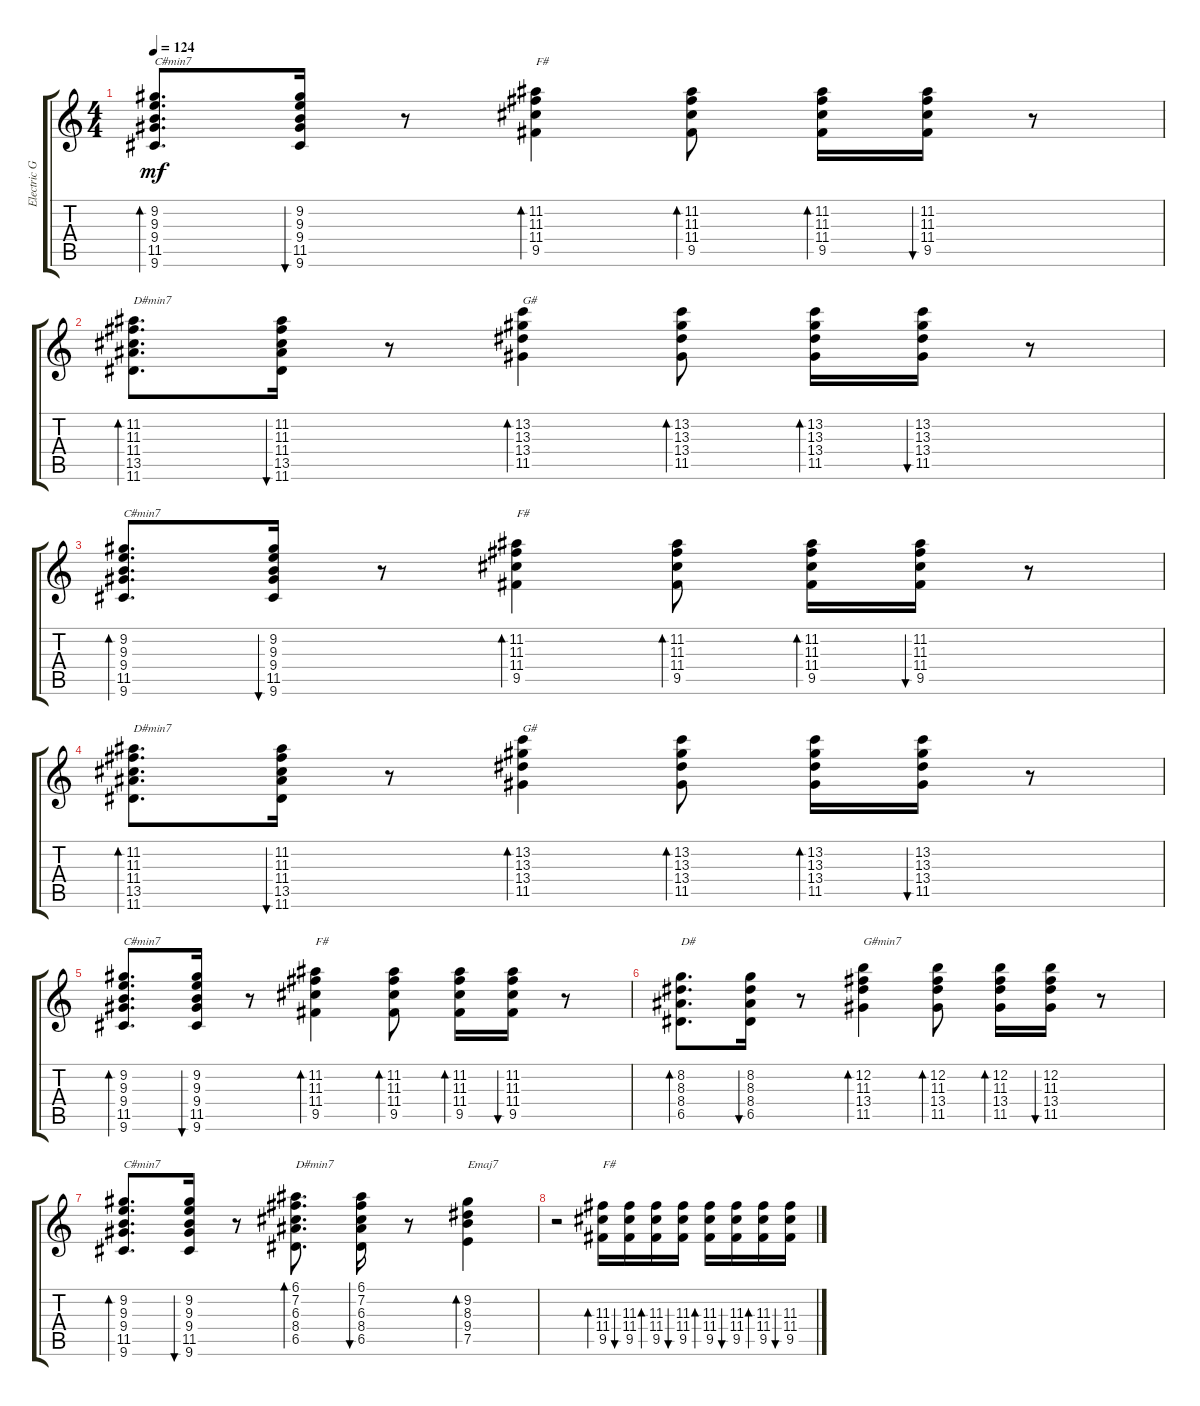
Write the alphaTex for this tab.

\track ("Electric Guitar" "Electric G") {instrument electricguitarclean}
\staff {score tabs}
\tuning (E4 B3 G3 D3 A2 E2) {hide}
\ts (4 4)
\tempo 124
\clef g2
\ks c
(9.2 9.3 9.4 11.5 9.6).8{d bd 30 txt "C#min7" dy mf} (9.2 9.3 9.4 11.5 9.6).16{bu 30} r.8 (11.2 11.3 11.4 9.5).4{bd 30 txt "F#"} (11.2 11.3 11.4 9.5).8{bd 30} (11.2 11.3 11.4 9.5).16{bd 30} (11.2 11.3 11.4 9.5).16{bu 30} r.8 |
(11.2 11.3 11.4 13.5 11.6).8{d bd 30 txt "D#min7"} (11.2 11.3 11.4 13.5 11.6).16{bu 30} r.8 (13.2 13.3 13.4 11.5).4{bd 30 txt "G#"} (13.2 13.3 13.4 11.5).8{bd 30} (13.2 13.3 13.4 11.5).16{bd 30} (13.2 13.3 13.4 11.5).16{bu 30} r.8 |
(9.2 9.3 9.4 11.5 9.6).8{d bd 30 txt "C#min7"} (9.2 9.3 9.4 11.5 9.6).16{bu 30} r.8 (11.2 11.3 11.4 9.5).4{bd 30 txt "F#"} (11.2 11.3 11.4 9.5).8{bd 30} (11.2 11.3 11.4 9.5).16{bd 30} (11.2 11.3 11.4 9.5).16{bu 30} r.8 |
(11.2 11.3 11.4 13.5 11.6).8{d bd 30 txt "D#min7"} (11.2 11.3 11.4 13.5 11.6).16{bu 30} r.8 (13.2 13.3 13.4 11.5).4{bd 30 txt "G#"} (13.2 13.3 13.4 11.5).8{bd 30} (13.2 13.3 13.4 11.5).16{bd 30} (13.2 13.3 13.4 11.5).16{bu 30} r.8 |
(9.2 9.3 9.4 11.5 9.6).8{d bd 30 txt "C#min7"} (9.2 9.3 9.4 11.5 9.6).16{bu 30} r.8 (11.2 11.3 11.4 9.5).4{bd 30 txt "F#"} (11.2 11.3 11.4 9.5).8{bd 30} (11.2 11.3 11.4 9.5).16{bd 30} (11.2 11.3 11.4 9.5).16{bu 30} r.8 |
(8.2 8.3 8.4 6.5).8{d bd 30 txt "D#"} (8.2 8.3 8.4 6.5).16{bu 30} r.8 (12.2 11.3 13.4 11.5).4{bd 30 txt "G#min7"} (12.2 11.3 13.4 11.5).8{bd 30} (12.2 11.3 13.4 11.5).16{bd 30} (12.2 11.3 13.4 11.5).16{bu 30} r.8 |
(9.2 9.3 9.4 11.5 9.6).8{d bd 30 txt "C#min7"} (9.2 9.3 9.4 11.5 9.6).16{bu 30} r.8 (6.1 7.2 6.3 8.4 6.5).8{d bd 30 txt "D#min7"} (6.1 7.2 6.3 8.4 6.5).16{bu 30} r.8 (9.2 8.3 9.4 7.5).4{bd 30 txt "Emaj7"} |
r.2 (11.3 11.4 9.5).16{bd 30 txt "F#"} (11.3 11.4 9.5).16{bu 30} (11.3 11.4 9.5).16{bd 30} (11.3 11.4 9.5).16{bu 30} (11.3 11.4 9.5).16{bd 30} (11.3 11.4 9.5).16{bu 30} (11.3 11.4 9.5).16{bd 30} (11.3 11.4 9.5).16{bu 30}
